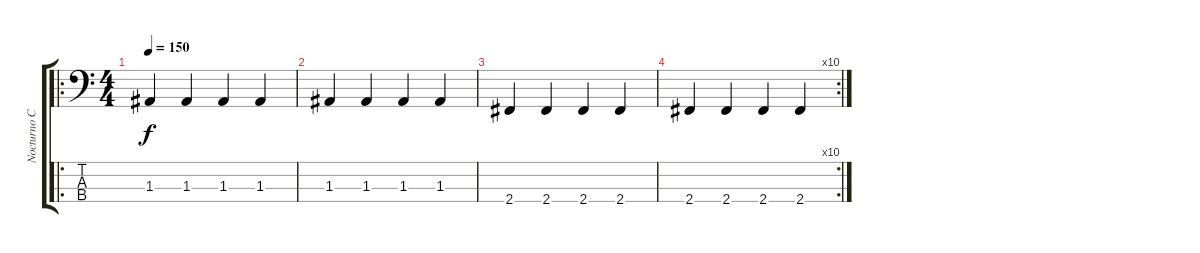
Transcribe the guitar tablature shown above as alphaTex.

\track ("Nocturno Culto" "Nocturno C") {instrument slapbass1}
\staff {score tabs}
\tuning (G2 D2 A1 E1) {hide}
\ro
\ts (4 4)
\tempo 150
\clef f4
\ks c
1.3.4{dy f} 1.3.4 1.3.4 1.3.4 |
1.3.4 1.3.4 1.3.4 1.3.4 |
2.4.4 2.4.4 2.4.4 2.4.4 |
\rc 10
2.4.4 2.4.4 2.4.4 2.4.4
